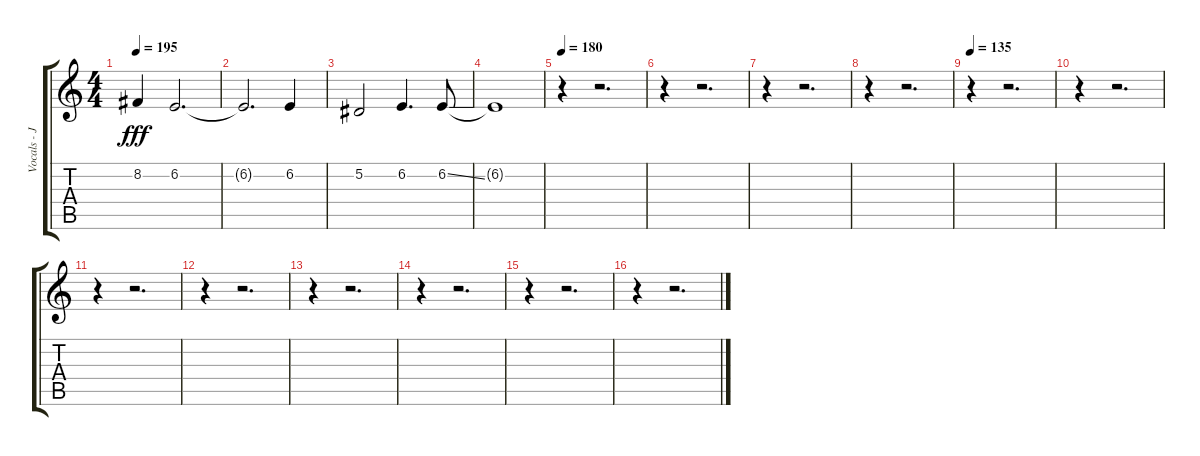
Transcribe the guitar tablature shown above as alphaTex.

\track ("Vocals - Johnny Franck" "Vocals - J") {instrument lead2sawtooth}
\staff {score tabs}
\tuning (Eb4 Bb3 Gb3 Db3 Ab2 Db2) {hide}
\ts (4 4)
\tempo 195
\clef g2
\ks c
8.2{t}.4{dy fff} 6.2.2{d} |
6.2{t}.2{d} 6.2.4 |
5.2.2 6.2.4{d} 6.2{ss}.8 |
6.2{t}.1 |
\tempo 180
r.4 r.2{d} |
r.4 r.2{d} |
r.4 r.2{d} |
r.4 r.2{d} |
\tempo 135
r.4 r.2{d} |
r.4 r.2{d} |
r.4 r.2{d} |
r.4 r.2{d} |
r.4 r.2{d} |
r.4 r.2{d} |
r.4 r.2{d} |
r.4 r.2{d}
